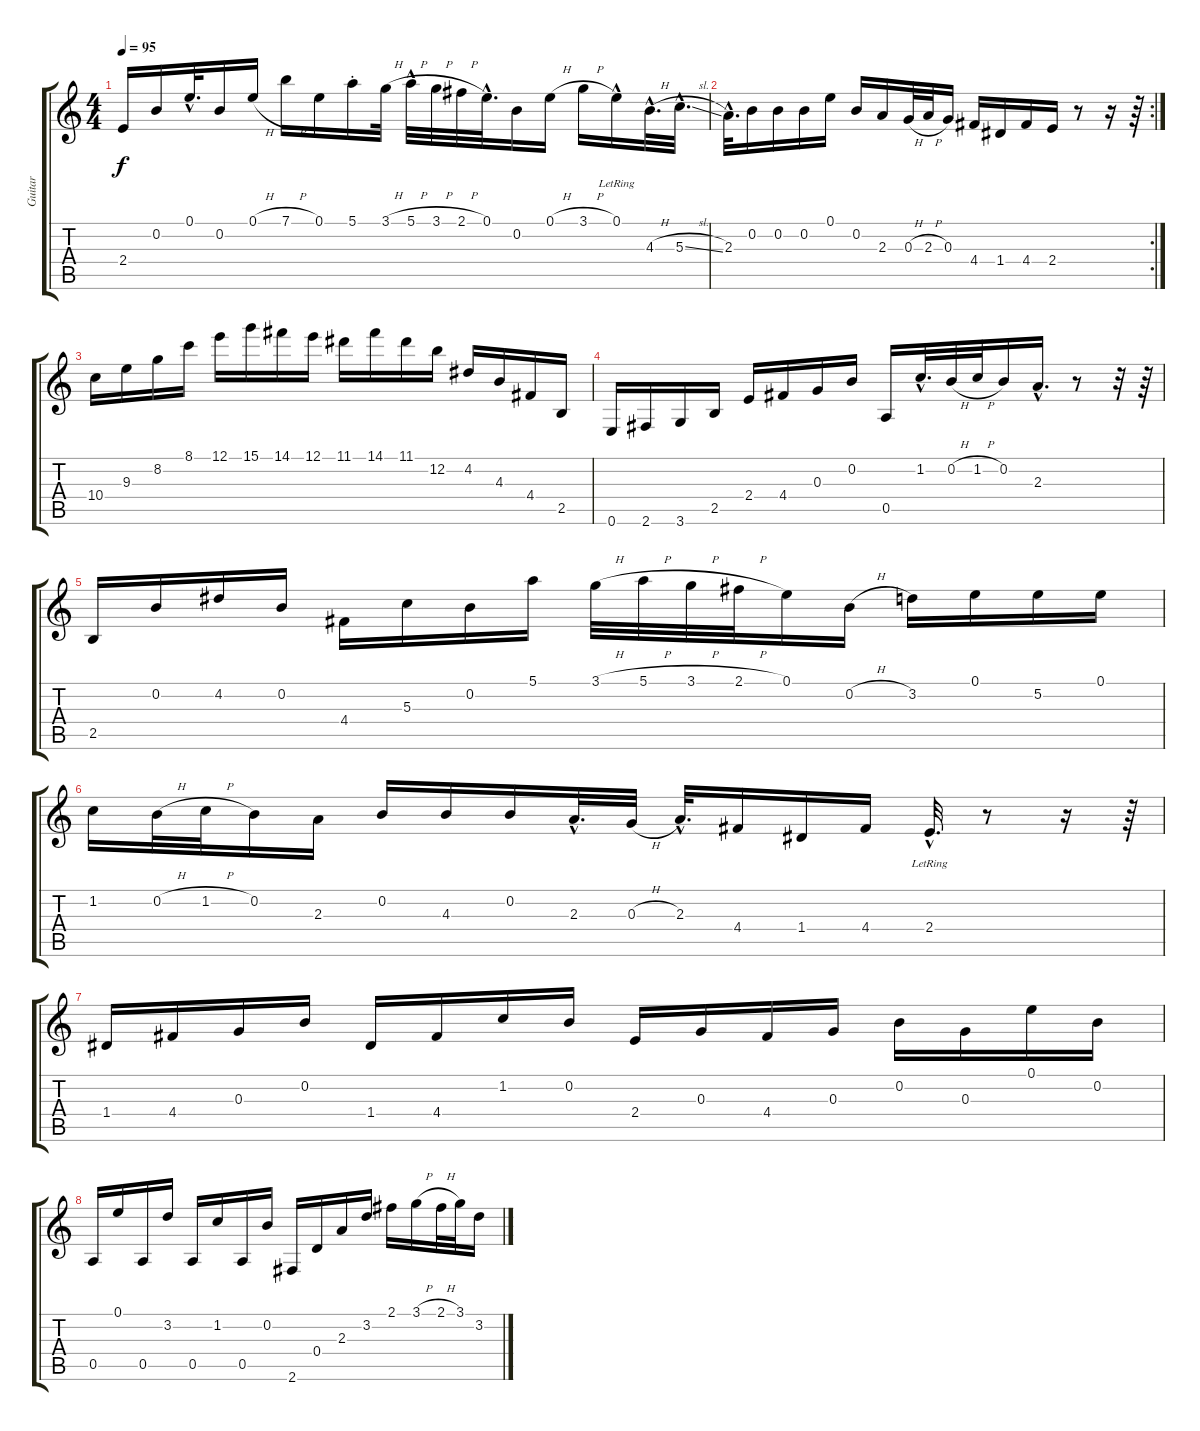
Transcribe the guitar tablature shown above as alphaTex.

\track ("Guitar" "Guitar") {instrument acousticguitarnylon}
\staff {score tabs}
\tuning (E4 B3 G3 D3 A2 E2) {hide}
\ts (4 4)
\tempo 95
\clef g2
\ks c
2.4.16{dy f instrument acousticguitarnylon} 0.2.16 0.1{hac}.32{d} 0.2.16 0.1{h}.16 7.1{h}.16 0.1.16 5.1{st}.16 3.1{h}.32 5.1{h hac}.32 3.1{h}.32 2.1{h}.32 0.1{hac}.32{d} 0.2.16 0.1{h}.16 3.1{h}.16 0.1{hac lr}.16 4.3{h hac}.32{d} 5.3{sl hac}.32{d} |
\rc 2
2.3{hac}.32{d} 0.2.16 0.2.16 0.2.16 0.1.16 0.2.16 2.3.16 0.3{h}.32 2.3{h}.32 0.3.16 4.4.16 1.4.16 4.4.16 2.4.16 r.8 r.16 r.64 |
10.4.16 9.3.16 8.2.16 8.1.16 12.1.16 15.1.16 14.1.16 12.1.16 11.1.16 14.1.16 11.1.16 12.2.16 4.2.16 4.3.16 4.4.16 2.5.16 |
0.6.16 2.6.16 3.6.16 2.5.16 2.4.16 4.4.16 0.3.16 0.2.16 0.5.16 1.2{hac}.32{d} 0.2{h}.32 1.2{h}.32 0.2.16 2.3{hac}.16{d} r.8 r.32 r.64 |
2.5.16 0.2.16 4.2.16 0.2.16 4.4.16 5.3.16 0.2.16 5.1.16 3.1{h}.32 5.1{h}.32 3.1{h}.32 2.1{h}.32 0.1.16 0.2{h}.16 3.2.16 0.1.16 5.2.16 0.1.16 |
1.2.16 0.2{h}.32 1.2{h}.32 0.2.16 2.3.16 0.2.16 4.3.16 0.2.16 2.3{hac}.32{d} 0.3{h}.32 2.3{hac}.32{d} 4.4.16 1.4.16 4.4.16 2.4{hac lr}.32{d} r.8 r.16 r.64 |
1.4.16 4.4.16 0.3.16 0.2.16 1.4.16 4.4.16 1.2.16 0.2.16 2.4.16 0.3.16 4.4.16 0.3.16 0.2.16 0.3.16 0.1.16 0.2.16 |
0.5.16 0.1.16 0.5.16 3.2.16 0.5.16 1.2.16 0.5.16 0.2.16 2.6.16 0.4.16 2.3.16 3.2.16 2.1.16 3.1{h}.16 2.1{h}.32 3.1.32 3.2.16
